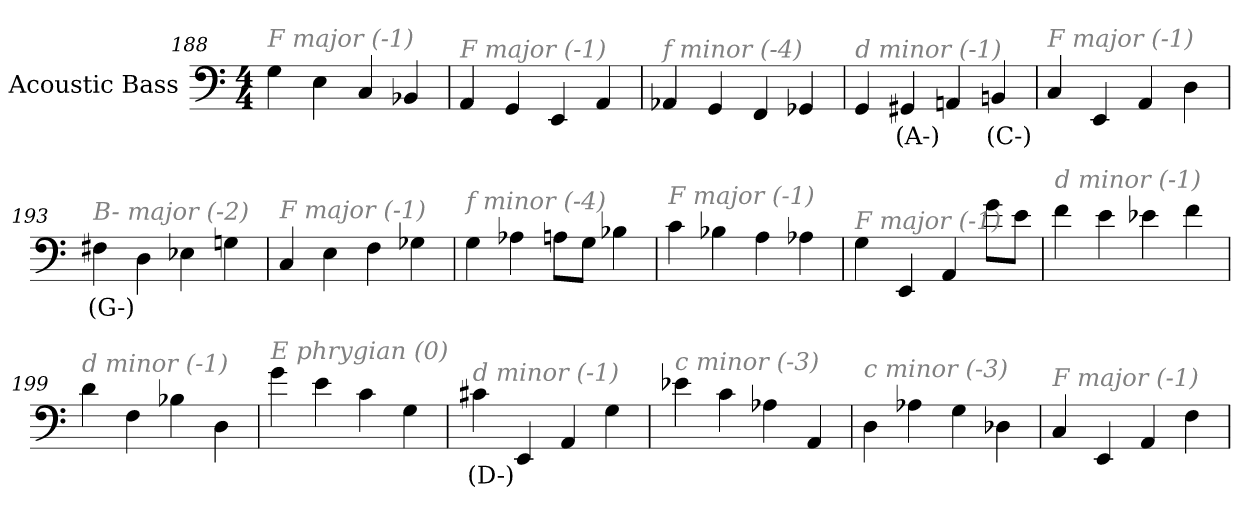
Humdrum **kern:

**kern	**text
*part1	*part1
*staff1	*staff1
*I"Acoustic Bass	*
*clefF4	*
*ITrd7c12	*
*k[]	*
*C:	*
*M4/4	*
=188	=188
!LO:TX:i:color=#808080:t=F major (-1)	!
4GG	.
4EE	.
4CC	.
4BBB-X	.
=189	=189
!LO:TX:i:color=#808080:t=F major (-1)	!
4AAA	.
4GGG	.
4EEE	.
4AAA	.
=190	=190
!LO:TX:i:color=#808080:t=f minor (-4)	!
4AAA-X	.
4GGG	.
4FFF	.
4GGG-X	.
=191	=191
!LO:TX:i:color=#808080:t=d minor (-1)	!
4GGG	.
4GGG#Xi	(A-)
4AAAn	.
4BBBni	(C-)
=192	=192
!LO:TX:i:color=#808080:t=F major (-1)	!
4CC	.
4EEE	.
4AAA	.
4DD	.
=193	=193
!LO:TX:i:color=#808080:t=B- major (-2)	!
4FF#Xi	(G-)
4DD	.
4EE-X	.
4GGn	.
=194	=194
!LO:TX:i:color=#808080:t=F major (-1)	!
4CC	.
4EE	.
4FF	.
4GG-X	.
=195	=195
!LO:TX:i:color=#808080:t=f minor (-4)	!
4GG	.
4AA-X	.
8AAnL	.
8GGJ	.
4BB-X	.
=196	=196
!LO:TX:i:color=#808080:t=F major (-1)	!
4C	.
4BB-X	.
4AA	.
4AA-X	.
=197	=197
!LO:TX:i:color=#808080:t=F major (-1)	!
4GG	.
4EEE	.
4AAA	.
8GL	.
8EJ	.
=198	=198
!LO:TX:i:color=#808080:t=d minor (-1)	!
4F	.
4E	.
4E-X	.
4F	.
=199	=199
!LO:TX:i:color=#808080:t=d minor (-1)	!
4D	.
4FF	.
4BB-X	.
4DD	.
=200	=200
!LO:TX:i:color=#808080:t=E phrygian (0)	!
4G	.
4E	.
4C	.
4GG	.
=201	=201
!LO:TX:i:color=#808080:t=d minor (-1)	!
4C#Xi	(D-)
4EEE	.
4AAA	.
4GG	.
=202	=202
!LO:TX:i:color=#808080:t=c minor (-3)	!
4E-X	.
4C	.
4AA-X	.
4AAA	.
=203	=203
!LO:TX:i:color=#808080:t=c minor (-3)	!
4DD	.
4AA-X	.
4GG	.
4DD-X	.
=204	=204
!LO:TX:i:color=#808080:t=F major (-1)	!
4CC	.
4EEE	.
4AAA	.
4FF	.
=	=
*-	*-
